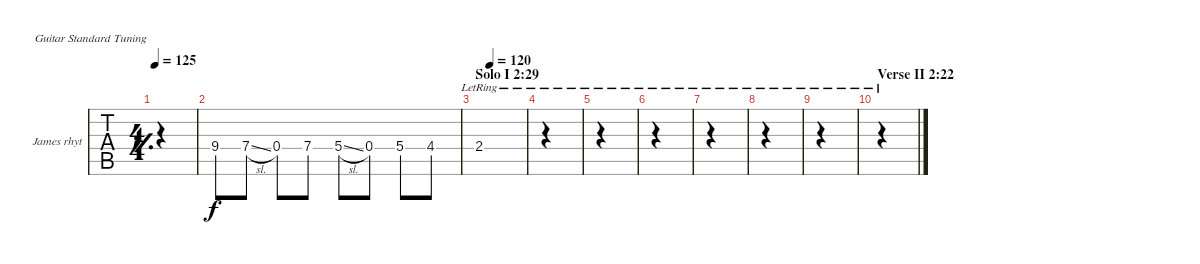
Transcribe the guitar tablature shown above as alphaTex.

\defaultSystemsLayout 4
\bracketExtendMode groupsimilarinstruments
\firstSystemTrackNameOrientation horizontal
\otherSystemsTrackNameOrientation horizontal
\track ("James rhythm" "James rhyt") {instrument electricguitarclean}
\staff {tabs}
\tuning (E4 B3 G3 D3 A2 E2)
\ts (4 4)
\tempo 125
\clef g2
\simile simple
\ks c
|
9.4.8 7.4{sl}.8 0.4.8 7.4.8 5.4{sl}.8 0.4.8 5.4.8 4.4.8 |
\section ("" "Solo I 2:29")
\tempo (120 0.25)
2.4{lr}.1 |
|
|
|
|
|
|
\section ("" "Verse II 2:22")
